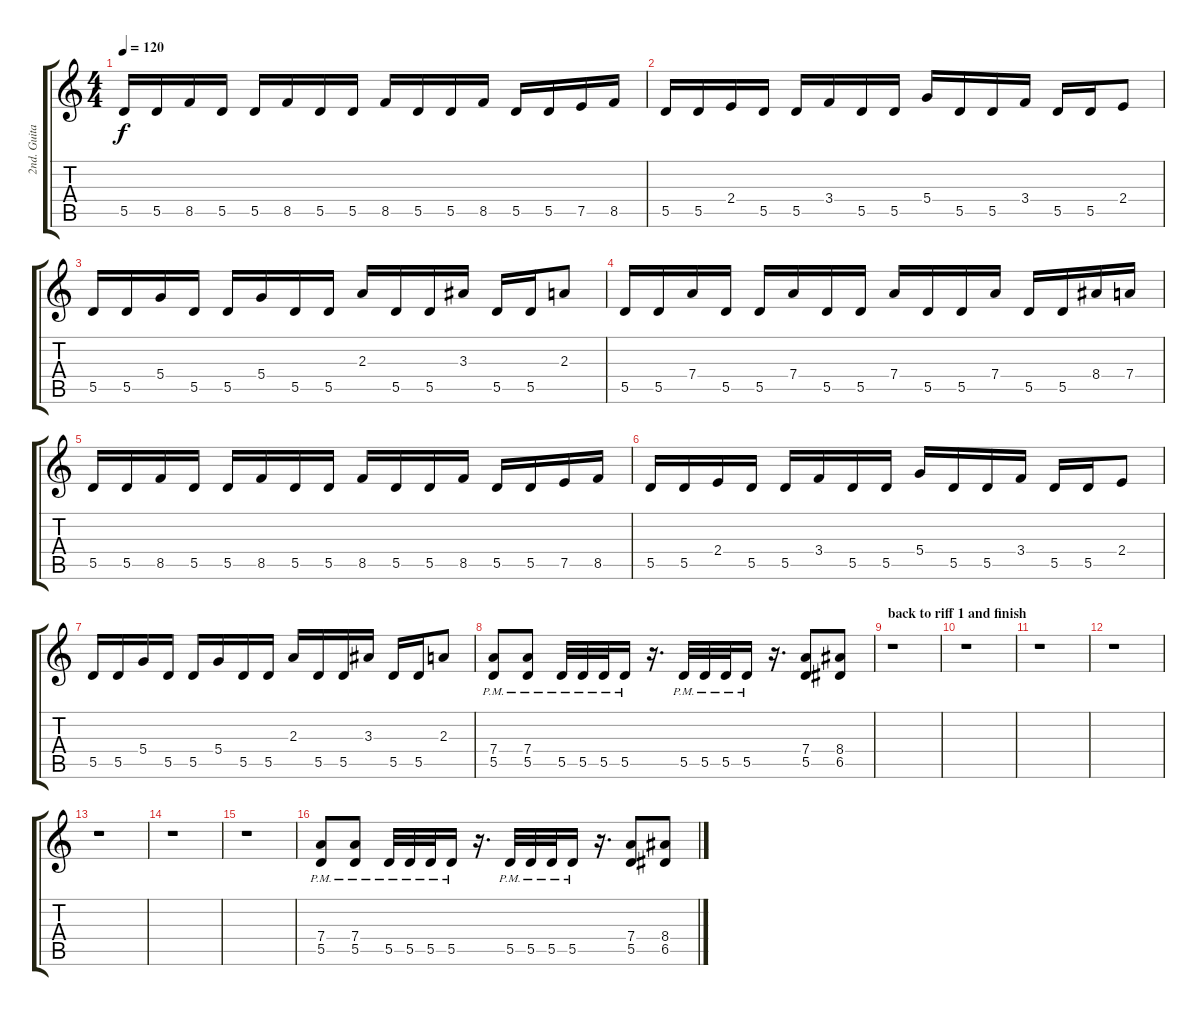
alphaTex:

\track ("2nd. Guitar" "2nd. Guita") {instrument distortionguitar}
\staff {score tabs}
\tuning (E4 B3 G3 D3 A2 E2) {hide}
\ts (4 4)
\tempo 120
\clef g2
\ks c
5.5.16{dy f} 5.5.16 8.5.16 5.5.16 5.5.16 8.5.16 5.5.16 5.5.16 8.5.16 5.5.16 5.5.16 8.5.16 5.5.16 5.5.16 7.5.16 8.5.16 |
5.5.16{volume 13 balance 2} 5.5.16 2.4.16 5.5.16 5.5.16 3.4.16 5.5.16 5.5.16 5.4.16 5.5.16 5.5.16 3.4.16 5.5.16 5.5.16 2.4.8 |
5.5.16 5.5.16 5.4.16 5.5.16 5.5.16 5.4.16 5.5.16 5.5.16 2.3.16 5.5.16 5.5.16 3.3.16 5.5.16 5.5.16 2.3.8 |
5.5.16{balance 2} 5.5.16 7.4.16 5.5.16 5.5.16 7.4.16 5.5.16 5.5.16 7.4.16 5.5.16 5.5.16 7.4.16 5.5.16 5.5.16 8.4.16 7.4.16 |
5.5.16 5.5.16 8.5.16 5.5.16 5.5.16 8.5.16 5.5.16 5.5.16 8.5.16 5.5.16 5.5.16 8.5.16 5.5.16 5.5.16 7.5.16 8.5.16 |
5.5.16{volume 13 balance 2} 5.5.16 2.4.16 5.5.16 5.5.16 3.4.16 5.5.16 5.5.16 5.4.16 5.5.16 5.5.16 3.4.16 5.5.16 5.5.16 2.4.8 |
5.5.16 5.5.16 5.4.16 5.5.16 5.5.16 5.4.16 5.5.16 5.5.16 2.3.16 5.5.16 5.5.16 3.3.16 5.5.16 5.5.16 2.3.8 |
(7.4{pm} 5.5{pm}).8{balance 8} (7.4{pm} 5.5{pm}).8 5.5{pm}.32 5.5{pm}.32 5.5{pm}.32 5.5{pm}.16 r.16{d} 5.5{pm}.32 5.5{pm}.32 5.5{pm}.32 5.5{pm}.16 r.16{d} (7.4 5.5).8 (8.4 6.5).8 |
\section ("" "back to riff 1 and finish")
r.1 |
r.1 |
r.1 |
r.1 |
r.1 |
r.1 |
r.1 |
(7.4{pm} 5.5{pm}).8{balance 8} (7.4{pm} 5.5{pm}).8 5.5{pm}.32 5.5{pm}.32 5.5{pm}.32 5.5{pm}.16 r.16{d} 5.5{pm}.32 5.5{pm}.32 5.5{pm}.32 5.5{pm}.16 r.16{d} (7.4 5.5).8 (8.4 6.5).8
